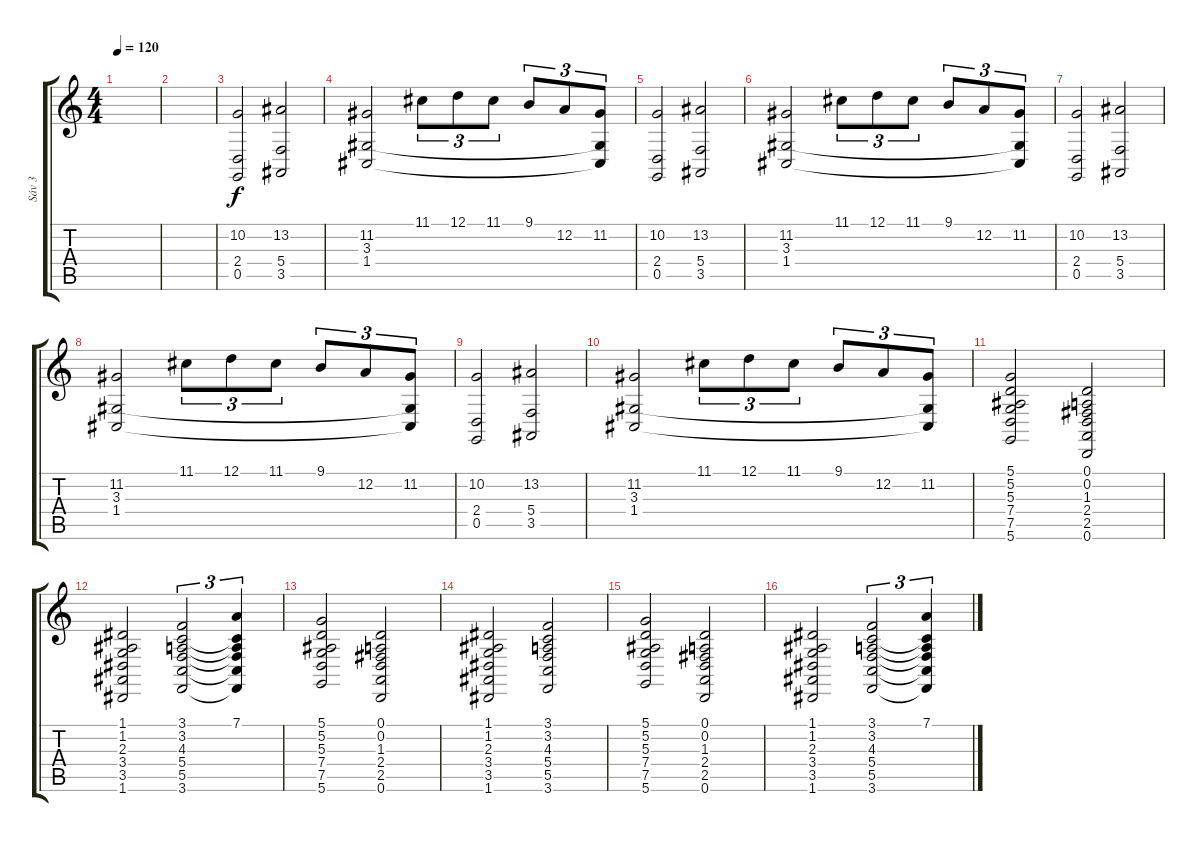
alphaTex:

\track ("Sáv 3" "Sáv 3") {instrument stringensemble1}
\staff {score tabs}
\tuning (D4 A3 F3 C3 G2 D2) {hide}
\ts (4 4)
\tempo 120
\clef g2
\ks c
|
|
(10.2 2.4 0.5).2 (13.2 5.4 3.5).2 |
(11.2 3.3 1.4).2 11.1.8{tu (3 2)} 12.1.8{tu (3 2)} 11.1.8{tu (3 2)} 9.1.8{tu (3 2)} 12.2.8{tu (3 2)} (11.2 3.3{t} 1.4{t}).8{tu (3 2)} |
(10.2 2.4 0.5).2 (13.2 5.4 3.5).2 |
(11.2 3.3 1.4).2 11.1.8{tu (3 2)} 12.1.8{tu (3 2)} 11.1.8{tu (3 2)} 9.1.8{tu (3 2)} 12.2.8{tu (3 2)} (11.2 3.3{t} 1.4{t}).8{tu (3 2)} |
(10.2 2.4 0.5).2{volume 12 instrument stringensemble1} (13.2 5.4 3.5).2 |
(11.2 3.3 1.4).2 11.1.8{tu (3 2)} 12.1.8{tu (3 2)} 11.1.8{tu (3 2)} 9.1.8{tu (3 2)} 12.2.8{tu (3 2)} (11.2 3.3{t} 1.4{t}).8{tu (3 2)} |
(10.2 2.4 0.5).2 (13.2 5.4 3.5).2 |
(11.2 3.3 1.4).2 11.1.8{tu (3 2)} 12.1.8{tu (3 2)} 11.1.8{tu (3 2)} 9.1.8{tu (3 2)} 12.2.8{tu (3 2)} (11.2 3.3{t} 1.4{t}).8{tu (3 2)} |
(5.1 5.2 5.3 7.4 7.5 5.6).2 (0.1 0.2 1.3 2.4 2.5 0.6).2 |
(1.1 1.2 2.3 3.4 3.5 1.6).2 (3.1 3.2 4.3 5.4 5.5 3.6).2{tu (3 2)} (7.1 3.2{t} 4.3{t} 5.4{t} 5.5{t} 3.6{t}).4{tu (3 2)} |
(5.1 5.2 5.3 7.4 7.5 5.6).2 (0.1 0.2 1.3 2.4 2.5 0.6).2 |
(1.1 1.2 2.3 3.4 3.5 1.6).2 (3.1 3.2 4.3 5.4 5.5 3.6).2 |
(5.1 5.2 5.3 7.4 7.5 5.6).2 (0.1 0.2 1.3 2.4 2.5 0.6).2 |
(1.1 1.2 2.3 3.4 3.5 1.6).2 (3.1 3.2 4.3 5.4 5.5 3.6).2{tu (3 2)} (7.1 3.2{t} 4.3{t} 5.4{t} 5.5{t} 3.6{t}).4{tu (3 2)}
